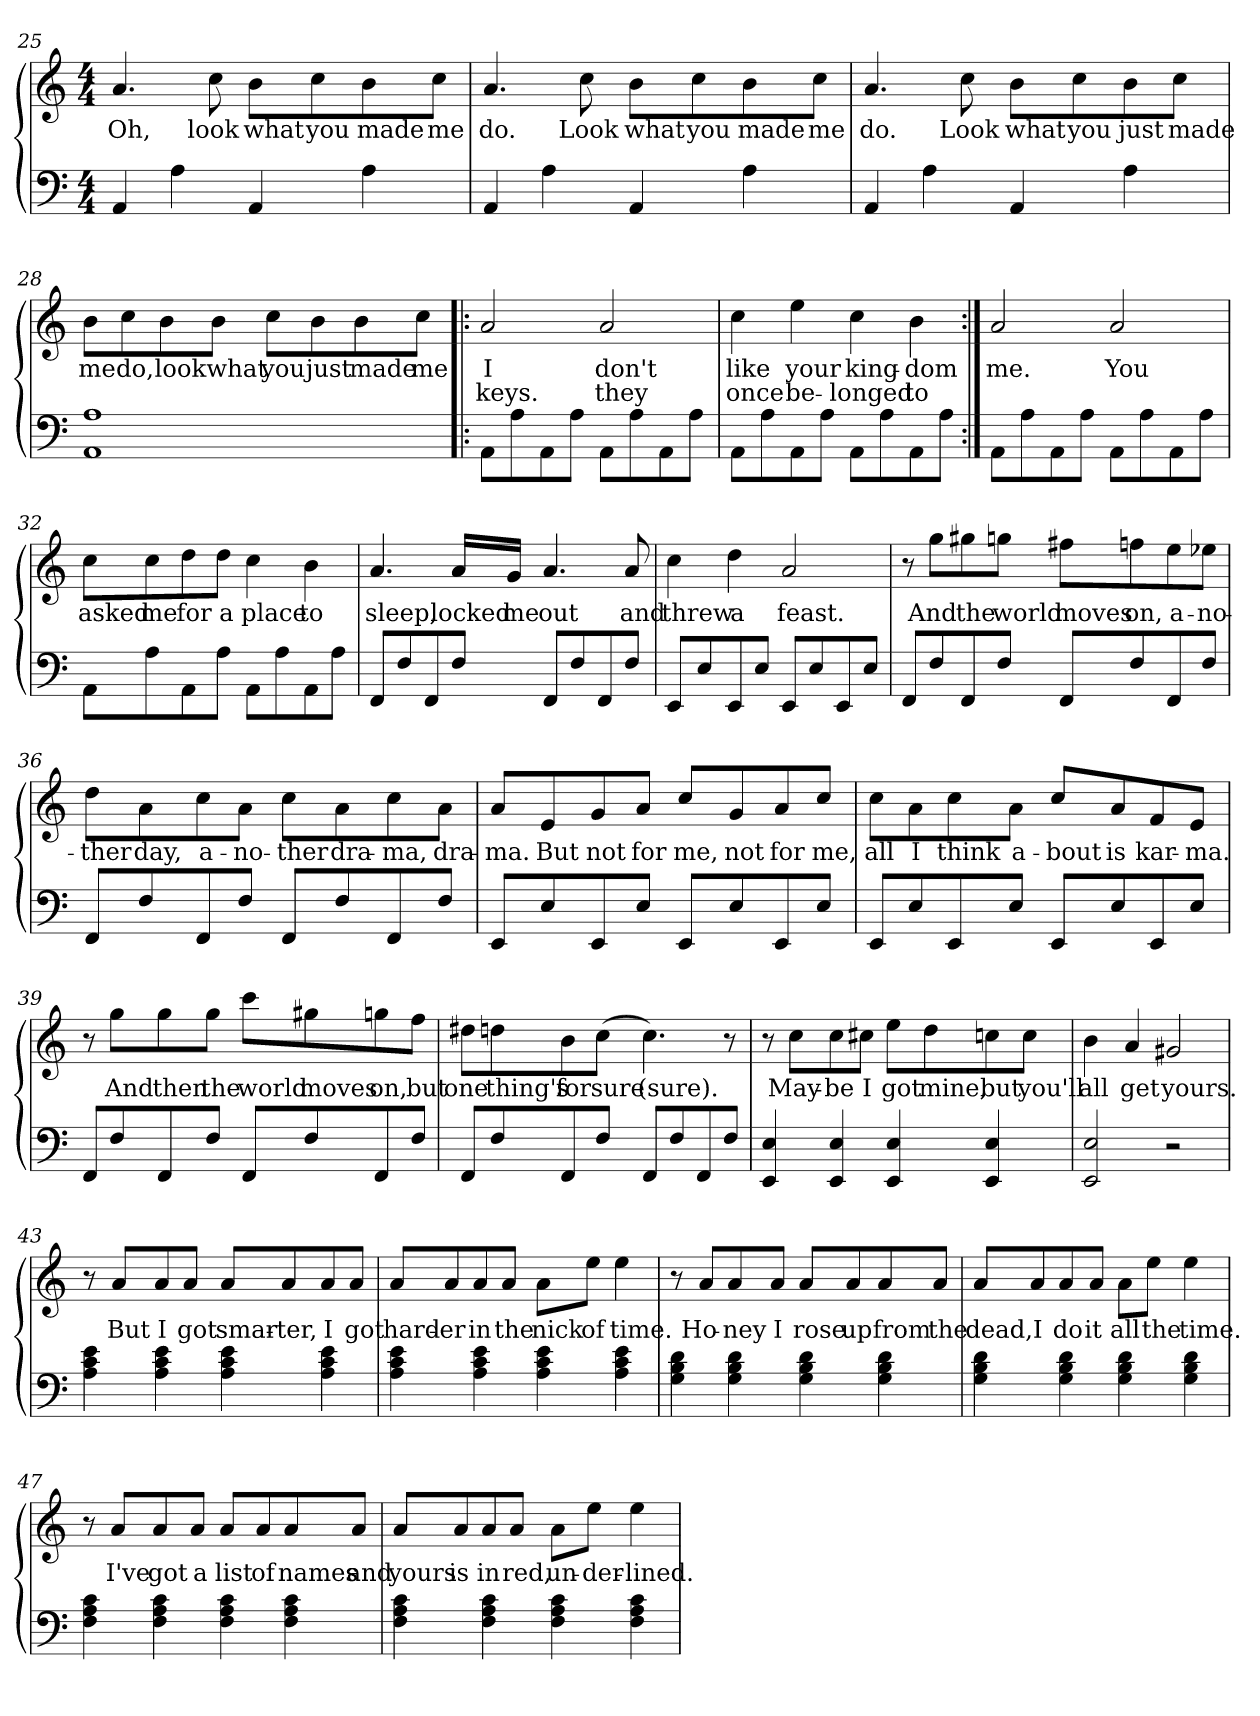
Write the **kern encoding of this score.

**kern	**kern	**text	**text
*part1	*part1	*part1	*part1
*staff2	*staff1	*staff1	*staff1
*clefF4	*clefG2	*	*
*k[]	*k[]	*	*
*M4/4	*M4/4	*	*
=25	=25	=25	=25
4AA/	4.a/	Oh,	.
4A\	.	.	.
.	8cc\	look	.
4AA/	8b\L	what	.
.	8cc\	you	.
4A\	8b\	made	.
.	8cc\J	me	.
=26	=26	=26	=26
4AA/	4.a/	do.	.
4A\	.	.	.
.	8cc\	Look	.
4AA/	8b\L	what	.
.	8cc\	you	.
4A\	8b\	made	.
.	8cc\J	me	.
!!LO:LB:g=z
=27	=27	=27	=27
4AA/	4.a/	do.	.
4A\	.	.	.
.	8cc\	Look	.
4AA/	8b\L	what	.
.	8cc\	you	.
4A\	8b\	just	.
.	8cc\J	made	.
=28	=28	=28	=28
1AA 1A	8b\L	me	.
.	8cc\	do,	.
.	8b\	look	.
.	8b\J	what	.
.	8cc\L	you	.
.	8b\	just	.
.	8b\	made	.
.	8cc\J	me	.
=29!|:	=29!|:	=29!|:	=29!|:
8AA\L	2a/	I	keys.
8A\	.	.	.
8AA\	.	.	.
8A\J	.	.	.
8AA\L	2a/	don't	they
8A\	.	.	.
8AA\	.	.	.
8A\J	.	.	.
!!LO:LB:g=z
=30	=30	=30	=30
8AA\L	4cc\	like	once
8A\	.	.	.
8AA\	4ee\	your	be-
8A\J	.	.	.
8AA\L	4cc\	king-	-longed
8A\	.	.	.
8AA\	4b\	-dom	to
8A\J	.	.	.
=31:|!	=31:|!	=31:|!	=31:|!
8AA\L	2a/	me.	.
8A\	.	.	.
8AA\	.	.	.
8A\J	.	.	.
8AA\L	2a/	You	.
8A\	.	.	.
8AA\	.	.	.
8A\J	.	.	.
=32	=32	=32	=32
8AA\L	8cc\L	asked	.
8A\	8cc\	me	.
8AA\	8dd\	for	.
8A\J	8dd\J	a	.
8AA\L	4cc\	place	.
8A\	.	.	.
8AA\	4b\	to	.
8A\J	.	.	.
!!LO:LB:g=z
=33	=33	=33	=33
8FF/L	4.a/	sleep,	.
8F/	.	.	.
8FF/	.	.	.
8F/J	16a/LL	locked	.
.	16g/JJ	me	.
8FF/L	4.a/	out	.
8F/	.	.	.
8FF/	.	.	.
8F/J	8a/	and	.
=34	=34	=34	=34
8EE/L	4cc\	threw	.
8E/	.	.	.
8EE/	4dd\	a	.
8E/J	.	.	.
8EE/L	2a/	feast.	.
8E/	.	.	.
8EE/	.	.	.
8E/J	.	.	.
=35	=35	=35	=35
8FF/L	8r	.	.
8F/	8gg\L	And	.
8FF/	8gg#X\	the	.
8F/J	8ggn\J	world	.
8FF/L	8ff#X\L	moves	.
8F/	8ffn\	on,	.
8FF/	8ee\	a-	.
8F/J	8ee-X\J	-no-	.
!!LO:PB:g=z
=36	=36	=36	=36
8FF/L	8dd\L	-ther	.
8F/	8a\	day,	.
8FF/	8cc\	a-	.
8F/J	8a\J	-no-	.
8FF/L	8cc\L	-ther	.
8F/	8a\	dra-	.
8FF/	8cc\	-ma,	.
8F/J	8a\J	dra-	.
=37	=37	=37	=37
8EE/L	8a/L	-ma.	.
8E/	8e/	But	.
8EE/	8g/	not	.
8E/J	8a/J	for	.
8EE/L	8cc/L	me,	.
8E/	8g/	not	.
8EE/	8a/	for	.
8E/J	8cc/J	me,	.
=38	=38	=38	=38
8EE/L	8cc\L	all	.
8E/	8a\	I	.
8EE/	8cc\	think	.
8E/J	8a\J	a-	.
8EE/L	8cc/L	-bout	.
8E/	8a/	is	.
8EE/	8f/	kar-	.
8E/J	8e/J	-ma.	.
!!LO:LB:g=z
=39	=39	=39	=39
8FF/L	8r	.	.
8F/	8gg\L	And	.
8FF/	8gg\	then	.
8F/J	8gg\J	the	.
8FF/L	8ccc\L	world	.
8F/	8gg#X\	moves	.
8FF/	8ggn\	on,	.
8F/J	8ff\J	but	.
=40	=40	=40	=40
8FF/L	8dd#X\L	one	.
8F/	8ddn\	thing's	.
8FF/	8b\	for	.
8F/J	(8cc\J	sure	.
8FF/L	4.cc\)	(sure).	.
8F/	.	.	.
8FF/	.	.	.
8F/J	8r	.	.
!!LO:LB:g=z
=41	=41	=41	=41
4EE/ 4E/	8r	.	.
.	8cc\L	May-	.
4EE/ 4E/	8cc\	-be	.
.	8cc#X\J	I	.
4EE/ 4E/	8ee\L	got	.
.	8dd\	mine,	.
4EE/ 4E/	8ccn\	but	.
.	8cc\J	you'll	.
=42	=42	=42	=42
2EE/ 2E/	4b\	all	.
.	4a/	get	.
2r	2g#X/	yours.	.
=43	=43	=43	=43
4A\ 4c\ 4e\	8r	.	.
.	8a/L	But	.
4A\ 4c\ 4e\	8a/	I	.
.	8a/J	got	.
4A\ 4c\ 4e\	8a/L	smar-	.
.	8a/	-ter,	.
4A\ 4c\ 4e\	8a/	I	.
.	8a/J	got	.
!!LO:LB:g=z
=44	=44	=44	=44
4A\ 4c\ 4e\	8a/L	hard-	.
.	8a/	-er	.
4A\ 4c\ 4e\	8a/	in	.
.	8a/J	the	.
4A\ 4c\ 4e\	8a\L	nick	.
.	8ee\J	of	.
4A\ 4c\ 4e\	4ee\	time.	.
=45	=45	=45	=45
4G\ 4B\ 4d\	8r	.	.
.	8a/L	Ho-	.
4G\ 4B\ 4d\	8a/	-ney	.
.	8a/J	I	.
4G\ 4B\ 4d\	8a/L	rose	.
.	8a/	up	.
4G\ 4B\ 4d\	8a/	from	.
.	8a/J	the	.
=46	=46	=46	=46
4G\ 4B\ 4d\	8a/L	dead,	.
.	8a/	I	.
4G\ 4B\ 4d\	8a/	do	.
.	8a/J	it	.
4G\ 4B\ 4d\	8a\L	all	.
.	8ee\J	the	.
4G\ 4B\ 4d\	4ee\	time.	.
!!LO:LB:g=z
=47	=47	=47	=47
4F\ 4A\ 4c\	8r	.	.
.	8a/L	I've	.
4F\ 4A\ 4c\	8a/	got	.
.	8a/J	a	.
4F\ 4A\ 4c\	8a/L	list	.
.	8a/	of	.
4F\ 4A\ 4c\	8a/	names	.
.	8a/J	and	.
=48	=48	=48	=48
4F\ 4A\ 4c\	8a/L	yours	.
.	8a/	is	.
4F\ 4A\ 4c\	8a/	in	.
.	8a/J	red,	.
4F\ 4A\ 4c\	8a\L	un-	.
.	8ee\J	-der-	.
4F\ 4A\ 4c\	4ee\	-lined.	.
=	=	=	=
*-	*-	*-	*-
